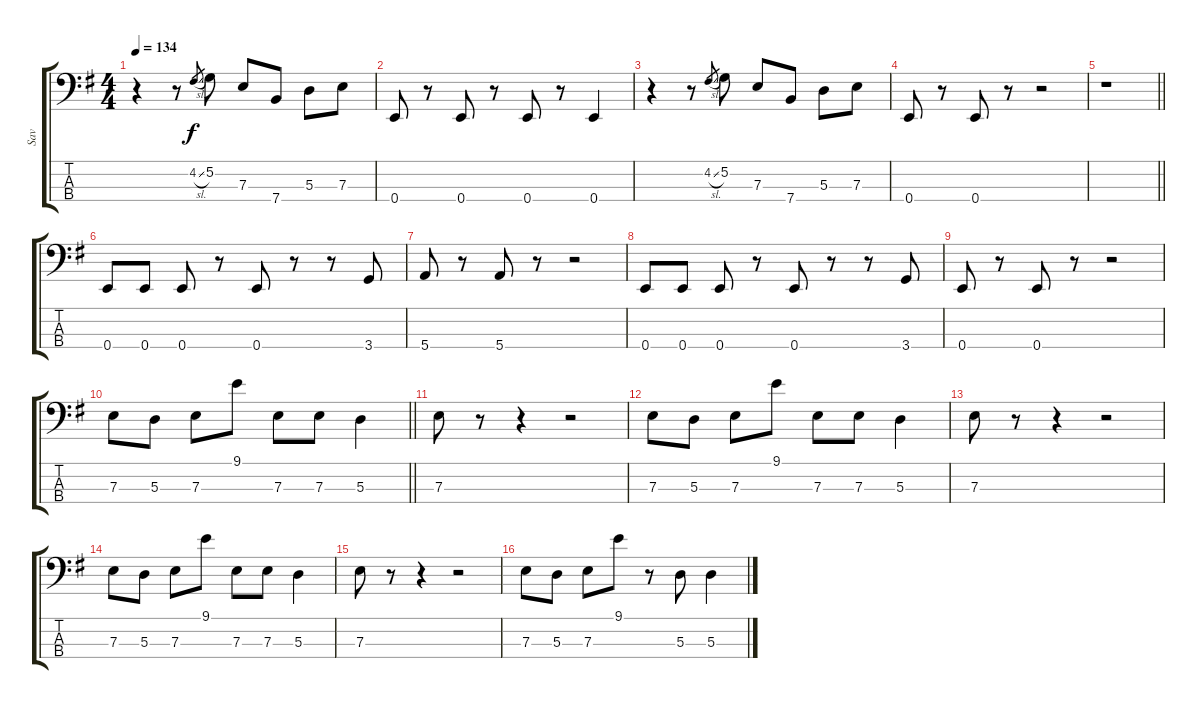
\track ("Sav" "Sav") {instrument electricbasspick}
\staff {score tabs}
\tuning (G2 D2 A1 E1) {hide}
\ts (4 4)
\tempo 134
\clef f4
\ks g
r.4{dy f} r.8 4.2{sl}.8{gr} 5.2.8 7.3.8 7.4.8 5.3.8 7.3.8 |
0.4.8 r.8 0.4.8 r.8 0.4.8 r.8 0.4.4 |
r.4 r.8 4.2{sl}.8{gr} 5.2.8 7.3.8 7.4.8 5.3.8 7.3.8 |
0.4.8 r.8 0.4.8 r.8 r.2 |
\barLineRight lightlight
r.1 |
0.4.8 0.4.8 0.4.8 r.8 0.4.8 r.8 r.8 3.4.8 |
5.4.8 r.8 5.4.8 r.8 r.2 |
0.4.8 0.4.8 0.4.8 r.8 0.4.8 r.8 r.8 3.4.8 |
0.4.8 r.8 0.4.8 r.8 r.2 |
\barLineRight lightlight
7.3.8 5.3.8 7.3.8 9.1.8 7.3.8 7.3.8 5.3.4 |
7.3.8 r.8 r.4 r.2 |
7.3.8 5.3.8 7.3.8 9.1.8 7.3.8 7.3.8 5.3.4 |
7.3.8 r.8 r.4 r.2 |
7.3.8 5.3.8 7.3.8 9.1.8 7.3.8 7.3.8 5.3.4 |
7.3.8 r.8 r.4 r.2 |
7.3.8 5.3.8 7.3.8 9.1.8 r.8 5.3.8 5.3.4
